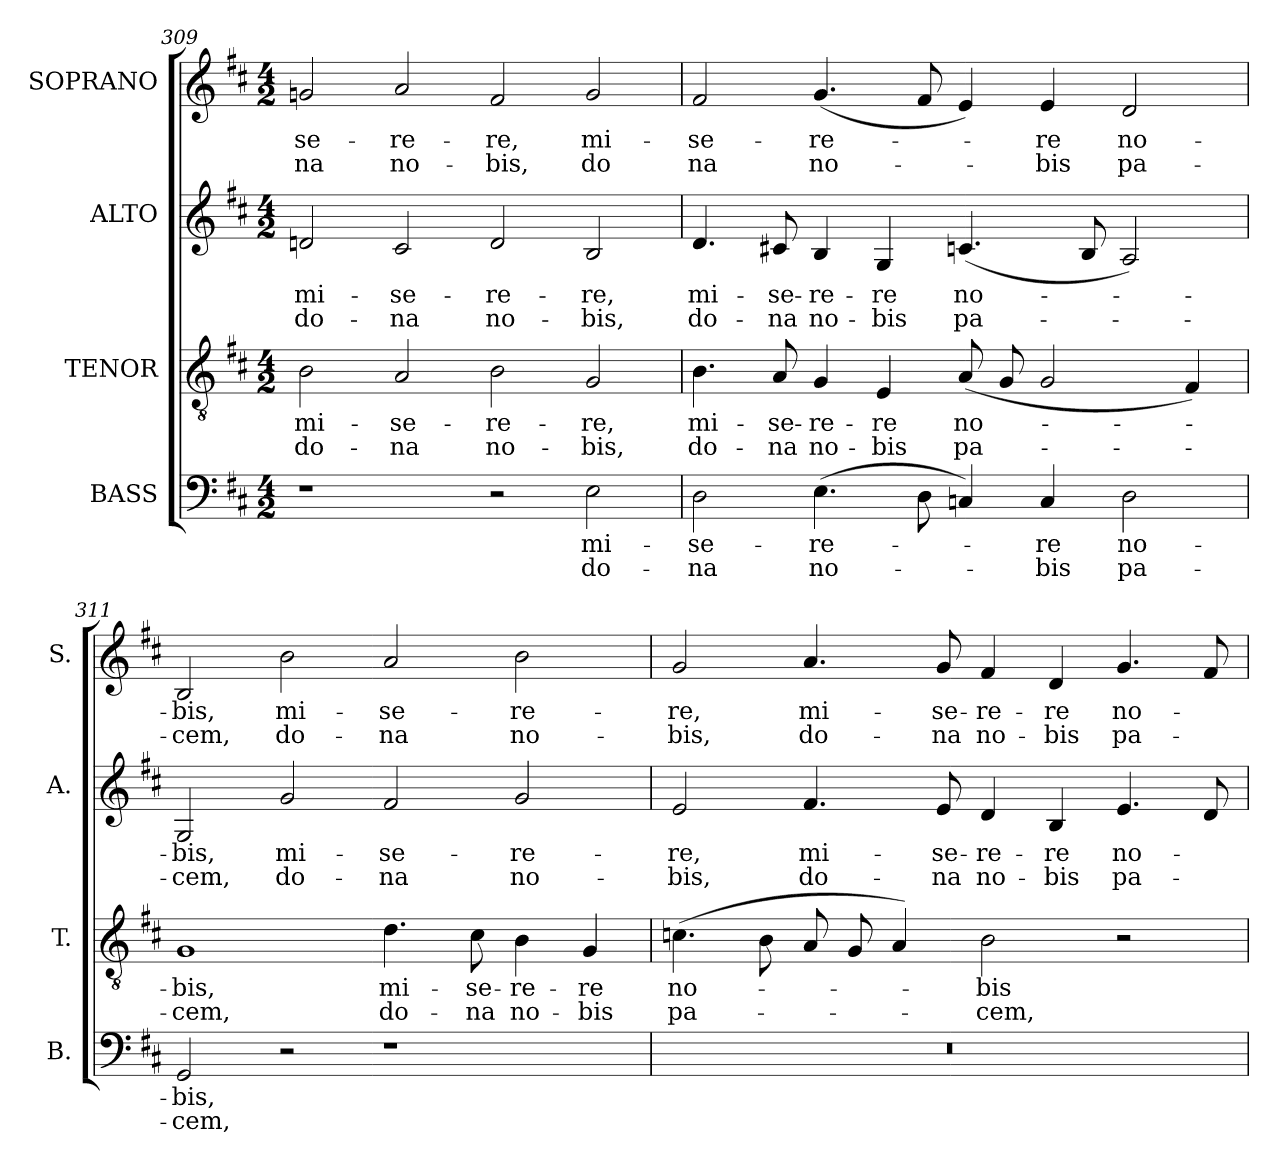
**kern	**text	**text	**kern	**text	**text	**kern	**text	**text	**kern	**text	**text
*part4	*part4	*part4	*part3	*part3	*part3	*part2	*part2	*part2	*part1	*part1	*part1
*staff4	*staff4	*staff4	*staff3	*staff3	*staff3	*staff2	*staff2	*staff2	*staff1	*staff1	*staff1
*I"BASS	*	*	*I"TENOR	*	*	*I"ALTO	*	*	*I"SOPRANO	*	*
*I'B.	*	*	*I'T.	*	*	*I'A.	*	*	*I'S.	*	*
*clefF4	*	*	*clefGv2	*	*	*clefG2	*	*	*clefG2	*	*
*	*	*	*ITrd7c12	*	*	*	*	*	*	*	*
*k[f#c#]	*	*	*k[f#c#]	*	*	*k[f#c#]	*	*	*k[f#c#]	*	*
*D:	*	*	*D:	*	*	*D:	*	*	*D:	*	*
*M4/2	*	*	*M4/2	*	*	*M4/2	*	*	*M4/2	*	*
=309	=309	=309	=309	=309	=309	=309	=309	=309	=309	=309	=309
!	!	!	!	!LO:LY:b:color=#000000	!LO:LY:b:color=#000000	!	!	!	!	!	!
!	!	!	!	!	!	!	!LO:LY:b:color=#000000	!LO:LY:b:color=#000000	!	!	!
!	!	!	!	!	!	!	!	!	!	!LO:LY:b:color=#000000	!LO:LY:b:color=#000000
1r	.	.	2BBi\	mi-	do-	2dni/	mi-	do-	2gni/	-se-	-na
!	!	!	!	!LO:LY:b:color=#000000	!LO:LY:b:color=#000000	!	!	!	!	!	!
!	!	!	!	!	!	!	!LO:LY:b:color=#000000	!LO:LY:b:color=#000000	!	!	!
!	!	!	!	!	!	!	!	!	!	!LO:LY:b:color=#000000	!LO:LY:b:color=#000000
.	.	.	2AAi/	-se-	-na	2c#i/	-se-	-na	2ai/	-re-	no-
!	!	!	!	!LO:LY:b:color=#000000	!LO:LY:b:color=#000000	!	!	!	!	!	!
!	!	!	!	!	!	!	!LO:LY:b:color=#000000	!LO:LY:b:color=#000000	!	!	!
!	!	!	!	!	!	!	!	!	!	!LO:LY:b:color=#000000	!LO:LY:b:color=#000000
2r	.	.	2BBi\	-re-	no-	2di/	-re-	no-	2f#i/	-re,	-bis,
!	!LO:LY:b:color=#000000	!LO:LY:b:color=#000000	!	!	!	!	!	!	!	!	!
!	!	!	!	!LO:LY:b:color=#000000	!LO:LY:b:color=#000000	!	!	!	!	!	!
!	!	!	!	!	!	!	!LO:LY:b:color=#000000	!LO:LY:b:color=#000000	!	!	!
!	!	!	!	!	!	!	!	!	!	!LO:LY:b:color=#000000	!LO:LY:b:color=#000000
2Ei\	mi-	do-	2GGi/	-re,	-bis,	2Bi/	-re,	-bis,	2gi/	mi-	do
!!LO:PB:g=z
=310	=310	=310	=310	=310	=310	=310	=310	=310	=310	=310	=310
!	!LO:LY:b:color=#000000	!LO:LY:b:color=#000000	!	!	!	!	!	!	!	!	!
!	!	!	!	!LO:LY:b:color=#000000	!LO:LY:b:color=#000000	!	!	!	!	!	!
!	!	!	!	!	!	!	!LO:LY:b:color=#000000	!LO:LY:b:color=#000000	!	!	!
!	!	!	!	!	!	!	!	!	!	!LO:LY:b:color=#000000	!LO:LY:b:color=#000000
2Di\	-se-	-na	4.BBi\	mi-	do-	4.di/	mi-	do-	2f#i/	-se-	na
!	!	!	!	!LO:LY:b:color=#000000	!LO:LY:b:color=#000000	!	!	!	!	!	!
!	!	!	!	!	!	!	!LO:LY:b:color=#000000	!LO:LY:b:color=#000000	!	!	!
.	.	.	8AAi/	-se-	-na	8c#Xi/	-se-	-na	.	.	.
!	!LO:LY:b:color=#000000	!LO:LY:b:color=#000000	!	!	!	!	!	!	!	!	!
!	!	!	!	!LO:LY:b:color=#000000	!LO:LY:b:color=#000000	!	!	!	!	!	!
!	!	!	!	!	!	!	!LO:LY:b:color=#000000	!LO:LY:b:color=#000000	!	!	!
!	!	!	!	!	!	!	!	!	!	!LO:LY:b:color=#000000	!LO:LY:b:color=#000000
(4.Ei\	-re-	no-	4GGi/	-re-	no-	4Bi/	-re-	no-	(4.gi/	-re-	no-
!	!	!	!	!LO:LY:b:color=#000000	!LO:LY:b:color=#000000	!	!	!	!	!	!
!	!	!	!	!	!	!	!LO:LY:b:color=#000000	!LO:LY:b:color=#000000	!	!	!
.	.	.	4EEi/	-re	-bis	4Gi/	-re	-bis	.	.	.
8Di\	.	.	.	.	.	.	.	.	8f#i/	.	.
!	!	!	!	!LO:LY:b:color=#000000	!LO:LY:b:color=#000000	!	!	!	!	!	!
!	!	!	!	!	!	!	!LO:LY:b:color=#000000	!LO:LY:b:color=#000000	!	!	!
4Cni/)	.	.	(8AAi/	no-	pa-	(4.cni/	no-	pa-	4ei/)	.	.
.	.	.	8GGi/	.	.	.	.	.	.	.	.
!	!LO:LY:b:color=#000000	!LO:LY:b:color=#000000	!	!	!	!	!	!	!	!	!
!	!	!	!	!	!	!	!	!	!	!LO:LY:b:color=#000000	!LO:LY:b:color=#000000
4Ci/	-re	-bis	2GGi/	.	.	.	.	.	4ei/	-re	-bis
.	.	.	.	.	.	8Bi/	.	.	.	.	.
!	!LO:LY:b:color=#000000	!LO:LY:b:color=#000000	!	!	!	!	!	!	!	!	!
!	!	!	!	!	!	!	!	!	!	!LO:LY:b:color=#000000	!LO:LY:b:color=#000000
2Di\	no-	pa-	.	.	.	2Ai/)	.	.	2di/	no-	pa-
.	.	.	4FF#i/)	.	.	.	.	.	.	.	.
=311	=311	=311	=311	=311	=311	=311	=311	=311	=311	=311	=311
!	!LO:LY:b:color=#000000	!LO:LY:b:color=#000000	!	!	!	!	!	!	!	!	!
!	!	!	!	!LO:LY:b:color=#000000	!LO:LY:b:color=#000000	!	!	!	!	!	!
!	!	!	!	!	!	!	!LO:LY:b:color=#000000	!LO:LY:b:color=#000000	!	!	!
!	!	!	!	!	!	!	!	!	!	!LO:LY:b:color=#000000	!LO:LY:b:color=#000000
2GGi/	-bis,	-cem,	1GGi	-bis,	-cem,	2Gi/	-bis,	-cem,	2Bi/	-bis,	-cem,
!	!	!	!	!	!	!	!LO:LY:b:color=#000000	!LO:LY:b:color=#000000	!	!	!
!	!	!	!	!	!	!	!	!	!	!LO:LY:b:color=#000000	!LO:LY:b:color=#000000
2r	.	.	.	.	.	2gi/	mi-	do-	2bi\	mi-	do-
!	!	!	!	!LO:LY:b:color=#000000	!LO:LY:b:color=#000000	!	!	!	!	!	!
!	!	!	!	!	!	!	!LO:LY:b:color=#000000	!LO:LY:b:color=#000000	!	!	!
!	!	!	!	!	!	!	!	!	!	!LO:LY:b:color=#000000	!LO:LY:b:color=#000000
1r	.	.	4.Di\	mi-	do-	2f#i/	-se-	-na	2ai/	-se-	-na
!	!	!	!	!LO:LY:b:color=#000000	!LO:LY:b:color=#000000	!	!	!	!	!	!
.	.	.	8C#i\	-se-	-na	.	.	.	.	.	.
!	!	!	!	!LO:LY:b:color=#000000	!LO:LY:b:color=#000000	!	!	!	!	!	!
!	!	!	!	!	!	!	!LO:LY:b:color=#000000	!LO:LY:b:color=#000000	!	!	!
!	!	!	!	!	!	!	!	!	!	!LO:LY:b:color=#000000	!LO:LY:b:color=#000000
.	.	.	4BBi\	-re-	no-	2gi/	-re-	no-	2bi\	-re-	no-
!	!	!	!	!LO:LY:b:color=#000000	!LO:LY:b:color=#000000	!	!	!	!	!	!
.	.	.	4GGi/	-re	-bis	.	.	.	.	.	.
=312	=312	=312	=312	=312	=312	=312	=312	=312	=312	=312	=312
!LO:N:vis=1	!	!	!	!	!	!	!	!	!	!	!
!	!	!	!	!LO:LY:b:color=#000000	!LO:LY:b:color=#000000	!	!	!	!	!	!
!	!	!	!	!	!	!	!LO:LY:b:color=#000000	!LO:LY:b:color=#000000	!	!	!
!	!	!	!	!	!	!	!	!	!	!LO:LY:b:color=#000000	!LO:LY:b:color=#000000
0r	.	.	(4.Cni\	no-	pa-	2ei/	-re,	-bis,	2gi/	-re,	-bis,
.	.	.	8BBi\	.	.	.	.	.	.	.	.
!	!	!	!	!	!	!	!LO:LY:b:color=#000000	!LO:LY:b:color=#000000	!	!	!
!	!	!	!	!	!	!	!	!	!	!LO:LY:b:color=#000000	!LO:LY:b:color=#000000
.	.	.	8AAi/	.	.	4.f#i/	mi-	do-	4.ai/	mi-	do-
.	.	.	8GGi/	.	.	.	.	.	.	.	.
.	.	.	4AAi/)	.	.	.	.	.	.	.	.
!	!	!	!	!	!	!	!LO:LY:b:color=#000000	!LO:LY:b:color=#000000	!	!	!
!	!	!	!	!	!	!	!	!	!	!LO:LY:b:color=#000000	!LO:LY:b:color=#000000
.	.	.	.	.	.	8ei/	-se-	-na	8gi/	-se-	-na
!	!	!	!	!LO:LY:b:color=#000000	!LO:LY:b:color=#000000	!	!	!	!	!	!
!	!	!	!	!	!	!	!LO:LY:b:color=#000000	!LO:LY:b:color=#000000	!	!	!
!	!	!	!	!	!	!	!	!	!	!LO:LY:b:color=#000000	!LO:LY:b:color=#000000
.	.	.	2BBi\	-bis	-cem,	4di/	-re-	no-	4f#i/	-re-	no-
!	!	!	!	!	!	!	!LO:LY:b:color=#000000	!LO:LY:b:color=#000000	!	!	!
!	!	!	!	!	!	!	!	!	!	!LO:LY:b:color=#000000	!LO:LY:b:color=#000000
.	.	.	.	.	.	4Bi/	-re	-bis	4di/	-re	-bis
!	!	!	!	!	!	!	!LO:LY:b:color=#000000	!LO:LY:b:color=#000000	!	!	!
!	!	!	!	!	!	!	!	!	!	!LO:LY:b:color=#000000	!LO:LY:b:color=#000000
.	.	.	2r	.	.	4.ei/	no-	pa-	4.gi/	no-	pa-
.	.	.	.	.	.	8di/	.	.	8f#i/	.	.
=	=	=	=	=	=	=	=	=	=	=	=
*-	*-	*-	*-	*-	*-	*-	*-	*-	*-	*-	*-
